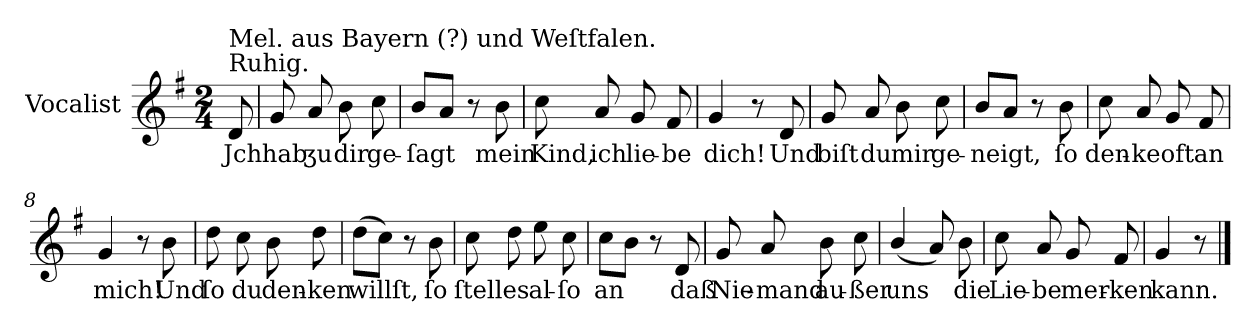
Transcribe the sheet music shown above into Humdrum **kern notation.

**kern	**text
*part1	*part1
*staff1	*staff1
*I"Vocalist	*
*k[f#]	*
*G:	*
*M2/4	*
=	=
!LO:TX:a:t=Ruhig.	!
!LO:TX:a:t=Mel. aus Bayern (?) und Weſtfalen.	!
8d	Jch
=1	=1
8g	hab
8a	ʒu
8b	dir
8cc	ge-
=2	=2
8bL	-ſagt
8aJ	.
8r	.
8b	mein
=3	=3
8cc	Kind,
8a	ich
8g	lie-
8f#	-be
=4	=4
4g	dich!
8r	.
8d	Und
=5	=5
8g	biſt
8a	du
8b	mir
8cc	ge-
=6	=6
8bL	-neigt,
8aJ	.
8r	.
8b	ſo
=7	=7
8cc	den-
8a	-ke
8g	oft
8f#	an
=8	=8
4g	mich!
8r	.
8b	Und
=9	=9
8dd	ſo
8cc	du
8b	den-
8dd	-ken
=10	=10
(8ddL	willſt,
8ccJ)	.
8r	.
8b	ſo
=11	=11
8cc	ſtell
8dd	es
8ee	al-
8cc	-ſo
=12	=12
8ccL	an
8bJ	.
8r	.
8d	daß
=13	=13
8g	Nie-
8a	-mand
8b	au-
8cc	-ßer
=14	=14
(4b/	uns
8a)	.
8b	die
=15	=15
8cc	Lie-
8a	-be
8g	mer-
8f#	-ken
=16	=16
4g	kann.
8r	.
==	==
*-	*-
